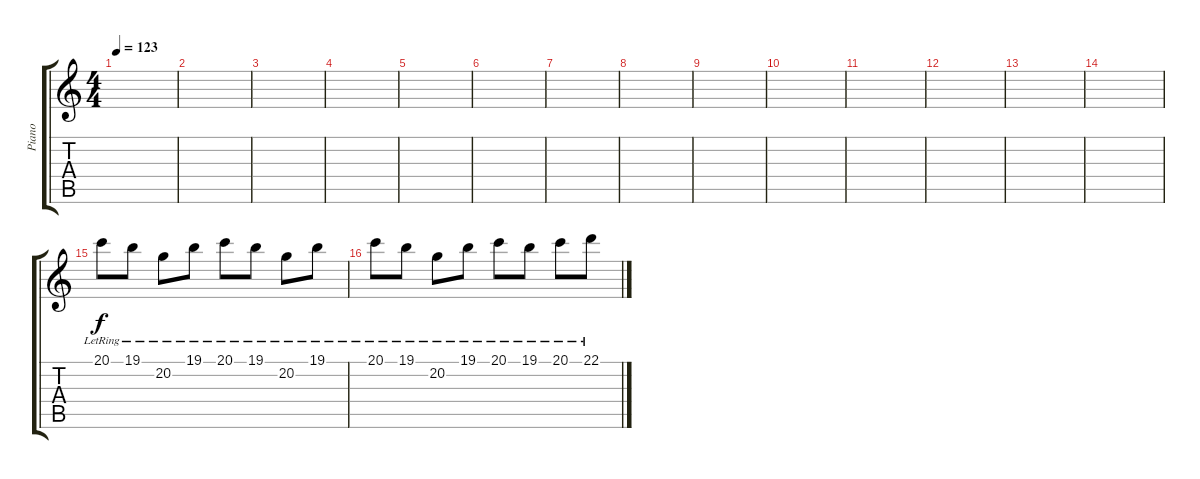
\track ("Piano" "Piano") {instrument acousticgrandpiano}
\staff {score tabs}
\tuning (E4 B3 G3 D3 A2 E2) {hide}
\ts (4 4)
\tempo 123
\clef g2
\ks c
|
|
|
|
|
|
|
|
|
|
|
|
|
|
20.1{lr}.8 19.1{lr}.8 20.2{lr}.8 19.1{lr}.8 20.1{lr}.8 19.1{lr}.8 20.2{lr}.8 19.1{lr}.8 |
20.1{lr}.8 19.1{lr}.8 20.2{lr}.8 19.1{lr}.8 20.1{lr}.8 19.1{lr}.8 20.1{lr}.8 22.1{lr}.8
